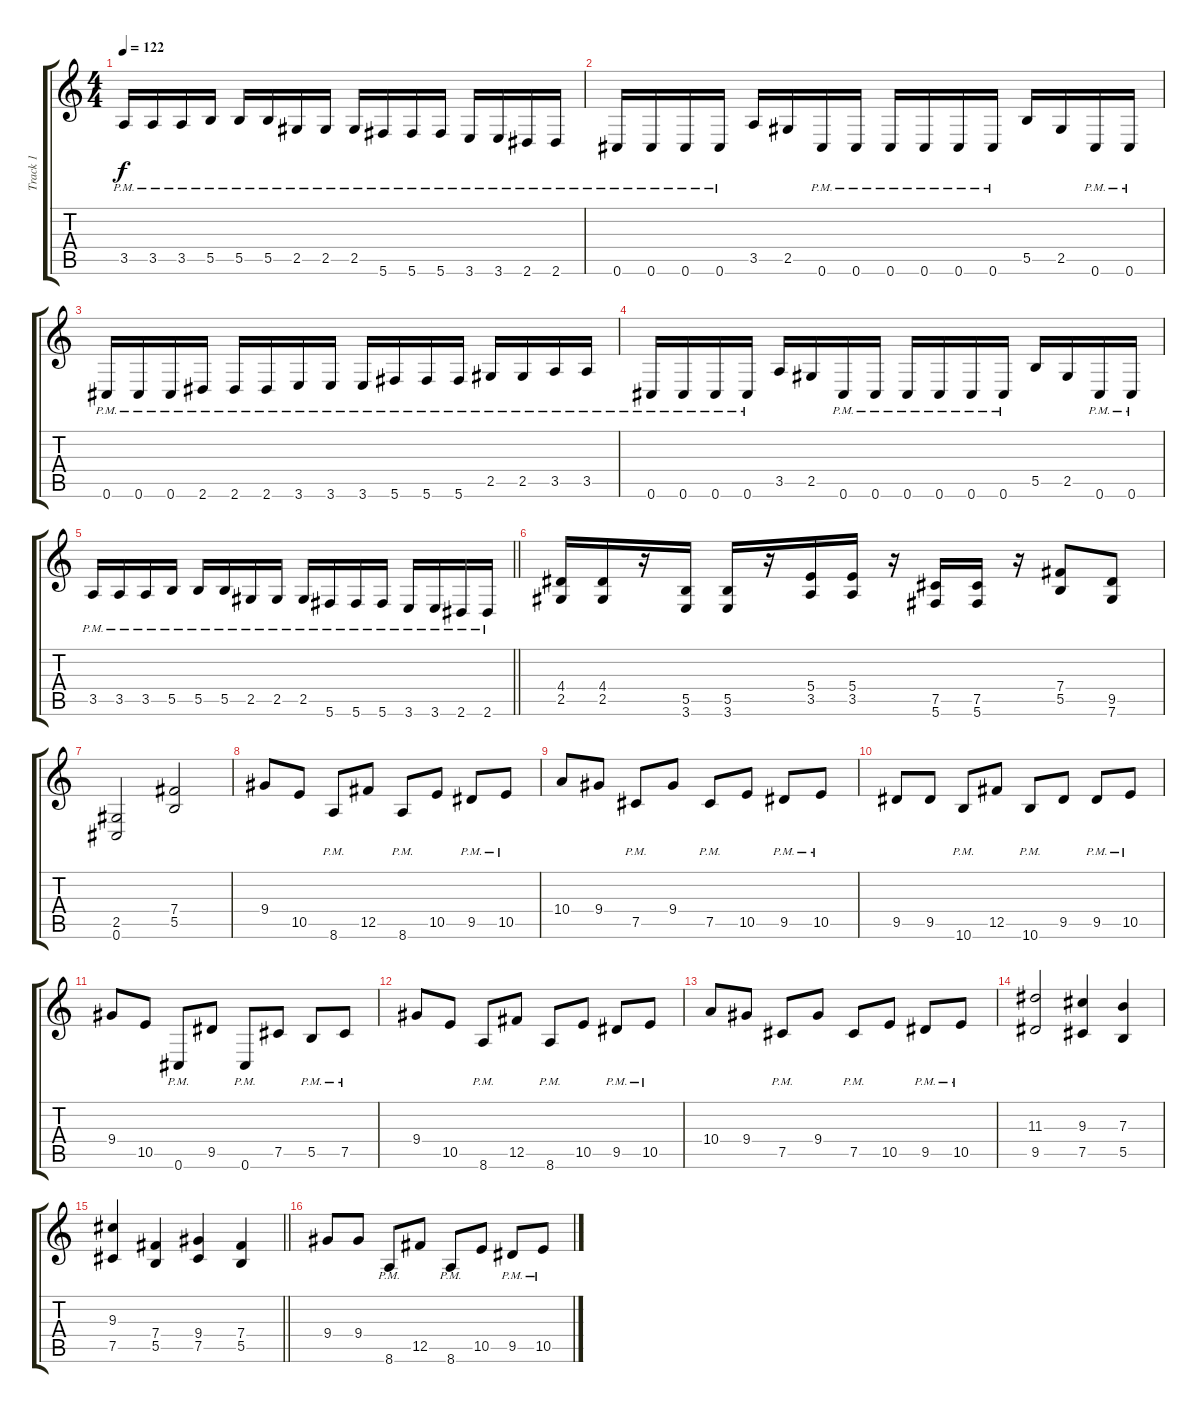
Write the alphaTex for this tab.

\track ("Track 1" "Track 1") {instrument distortionguitar}
\staff {score tabs}
\tuning (Db4 Ab3 E3 B2 Gb2 Db2) {hide}
\ts (4 4)
\tempo 122
\clef g2
\ks c
3.5{pm}.16{dy f} 3.5{pm}.16 3.5{pm}.16 5.5{pm}.16 5.5{pm}.16 5.5{pm}.16 2.5{pm}.16 2.5{pm}.16 2.5{pm}.16 5.6{pm}.16 5.6{pm}.16 5.6{pm}.16 3.6{pm}.16 3.6{pm}.16 2.6{pm}.16 2.6{pm}.16 |
0.6{pm}.16 0.6{pm}.16 0.6{pm}.16 0.6{pm}.16 3.5.16 2.5.16 0.6{pm}.16 0.6{pm}.16 0.6{pm}.16 0.6{pm}.16 0.6{pm}.16 0.6{pm}.16 5.5.16 2.5.16 0.6{pm}.16 0.6{pm}.16 |
0.6{pm}.16 0.6{pm}.16 0.6{pm}.16 2.6{pm}.16 2.6{pm}.16 2.6{pm}.16 3.6{pm}.16 3.6{pm}.16 3.6{pm}.16 5.6{pm}.16 5.6{pm}.16 5.6{pm}.16 2.5{pm}.16 2.5{pm}.16 3.5{pm}.16 3.5{pm}.16 |
0.6{pm}.16 0.6{pm}.16 0.6{pm}.16 0.6{pm}.16 3.5.16 2.5.16 0.6{pm}.16 0.6{pm}.16 0.6{pm}.16 0.6{pm}.16 0.6{pm}.16 0.6{pm}.16 5.5.16 2.5.16 0.6{pm}.16 0.6{pm}.16 |
\barLineRight lightlight
3.5{pm}.16 3.5{pm}.16 3.5{pm}.16 5.5{pm}.16 5.5{pm}.16 5.5{pm}.16 2.5{pm}.16 2.5{pm}.16 2.5{pm}.16 5.6{pm}.16 5.6{pm}.16 5.6{pm}.16 3.6{pm}.16 3.6{pm}.16 2.6{pm}.16 2.6{pm}.16 |
(4.4 2.5).16 (4.4 2.5).16 r.16 (5.5 3.6).16 (5.5 3.6).16 r.16 (5.4 3.5).16 (5.4 3.5).16 r.16 (7.5 5.6).16 (7.5 5.6).16 r.16 (7.4 5.5).8 (9.5 7.6).8 |
(2.5 0.6).2 (7.4 5.5).2 |
9.4.8 10.5.8 8.6{pm}.8 12.5.8 8.6{pm}.8 10.5.8 9.5{pm}.8 10.5{pm}.8 |
10.4.8 9.4.8 7.5{pm}.8 9.4.8 7.5{pm}.8 10.5.8 9.5{pm}.8 10.5{pm}.8 |
9.5.8 9.5.8 10.6{pm}.8 12.5.8 10.6{pm}.8 9.5.8 9.5{pm}.8 10.5{pm}.8 |
9.4.8 10.5.8 0.6{pm}.8 9.5.8 0.6{pm}.8 7.5.8 5.5{pm}.8 7.5{pm}.8 |
9.4.8 10.5.8 8.6{pm}.8 12.5.8 8.6{pm}.8 10.5.8 9.5{pm}.8 10.5{pm}.8 |
10.4.8 9.4.8 7.5{pm}.8 9.4.8 7.5{pm}.8 10.5.8 9.5{pm}.8 10.5{pm}.8 |
(11.3 9.5).2 (9.3 7.5).4 (7.3 5.5).4 |
\barLineRight lightlight
(9.3 7.5).4 (7.4 5.5).4 (9.4 7.5).4 (7.4 5.5).4 |
9.4.8 9.4.8 8.6{pm}.8 12.5.8 8.6{pm}.8 10.5.8 9.5{pm}.8 10.5{pm}.8
